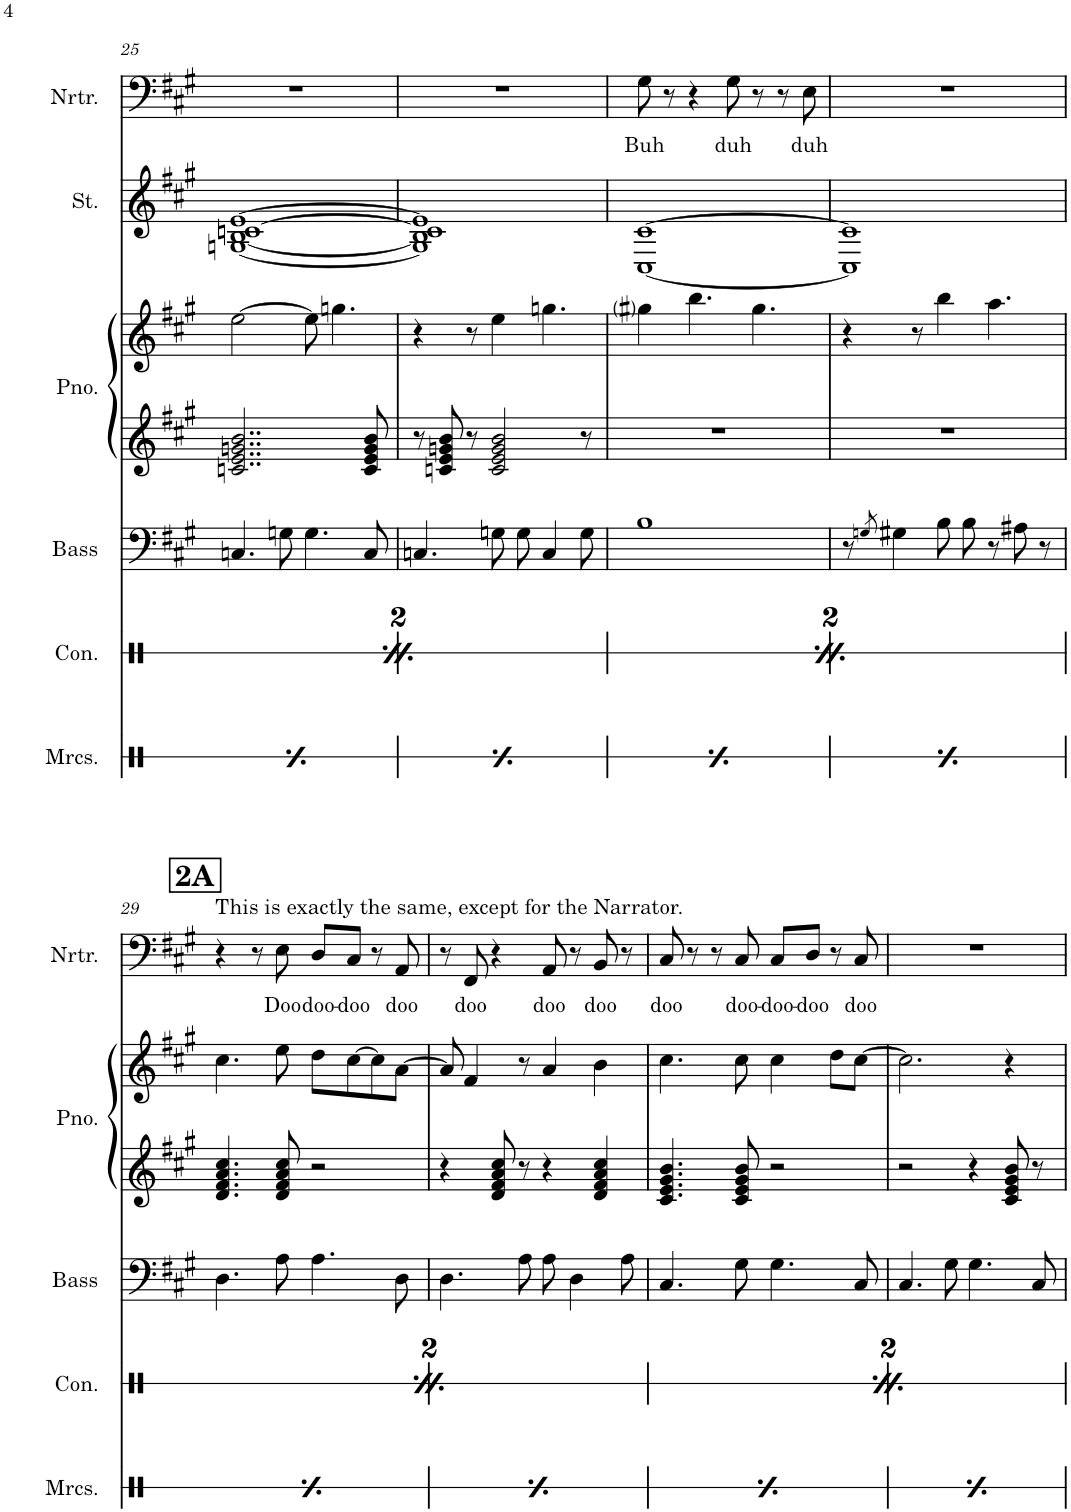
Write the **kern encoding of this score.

**kern	**dynam	**kern	**dynam	**kern	**kern	**kern	**kern	**kern	**text
*part6	*part6	*part5	*part5	*part4	*part3	*part3	*part2	*part1	*part1
*staff7	*staff7	*staff6	*staff6	*staff5	*staff4	*staff3	*staff2	*staff1	*staff1
*I"Those Maracas	*	*I"Congas	*	*I"Acoustic Bass	*I"Piano	*	*I"Strings	*I"Narrator	*
*I'Mrcs.	*	*I'Con.	*	*I'Bass	*I'Pno.	*	*I'St.	*I'Nrtr.	*
!!LO:PB:g=z
*clefX	*	*clefX	*	*clefF4	*clefG2	*clefG2	*clefG2	*clefF4	*
*	*	*	*	*Trd7c12	*	*	*	*	*
*k[]	*	*k[]	*	*k[f#c#g#]	*k[f#c#g#]	*k[f#c#g#]	*k[f#c#g#]	*k[f#c#g#]	*
*M4/4	*	*M4/4	*	*M4/4	*M4/4	*M4/4	*M4/4	*M4/4	*
=25	=25	=25	=25	=25	=25	=25	=25	=25	=25
!	!	!LO:TX:a:t=Drums/maracas repeat for entire song, and would be hidden if MS4 wasn't MS4.	!	!	!	!	!	!	!
!	!LO:DY:b	!	!LO:DY:b	!	!	!	!	!	!
8Re^\L	mp	4Re/	mp	4.Cn/	2..cn/ 2..e/ 2..gn/ 2..b/	[2ee\	[1Gn [1B [1cn [1e	1r	.
8Re\	.	.	.	.	.	.	.	.	.
8Re^\	.	4Rd/	.	.	.	.	.	.	.
8Re\J	.	.	.	8Gn\	.	.	.	.	.
8Re^\L	.	8Rf/L	.	4.G\	.	8ee\]	.	.	.
8Re\	.	8Rd/J	.	.	.	4.ggn\	.	.	.
8Re^\	.	8r	.	.	.	.	.	.	.
8Re\J	.	8Re/	.	8C/	8c/ 8e/ 8g/ 8b/	.	.	.	.
=26	=26	=26	=26	=26	=26	=26	=26	=26	=26
!	!LO:DY:b	!	!	!	!	!	!	!	!
8Re^\L	mp	8Rf/L	.	4.Cn/	8r	4r	1G] 1B] 1c] 1e]	1r	.
8Re\	.	8Rd/J	.	.	8cn/ 8e/ 8gn/ 8b/	.	.	.	.
8Re^\	.	8r	.	.	8r	8r	.	.	.
8Re\J	.	8Re/	.	8Gn\	2c/ 2e/ 2g/ 2b/	4ee\	.	.	.
8Re^\L	.	8r	.	8G\	.	.	.	.	.
8Re\	.	8Re/L	.	4C/	.	4.ggn\	.	.	.
8Re^\	.	8Rf/J	.	.	.	.	.	.	.
8Re\J	.	8r	.	8G\	8r	.	.	.	.
=27	=27	=27	=27	=27	=27	=27	=27	=27	=27
!	!	!LO:TX:a:t=Drums/maracas repeat for entire song, and would be hidden if MS4 wasn't MS4.	!	!	!	!	!	!	!
!	!LO:DY:b	!	!LO:DY:b	!	!	!	!	!	!LO:LY:b
8Re^\L	mp	4Re/	mp	1B	1r	4gg#i\	[1C# [1c#	8G#\	Buh
8Re\	.	.	.	.	.	.	.	8r	.
8Re^\	.	4Rd/	.	.	.	4.bb\	.	4r	.
8Re\J	.	.	.	.	.	.	.	.	.
!	!	!	!	!	!	!	!	!	!LO:LY:b
8Re^\L	.	8Rf/L	.	.	.	.	.	8G#\	duh
8Re\	.	8Rd/J	.	.	.	4.gg#\	.	8r	.
8Re^\	.	8r	.	.	.	.	.	8r	.
!	!	!	!	!	!	!	!	!	!LO:LY:b
8Re\J	.	8Re/	.	.	.	.	.	8E\	duh
=28	=28	=28	=28	=28	=28	=28	=28	=28	=28
!	!LO:DY:b	!	!	!	!	!	!	!	!
8Re^\L	mp	8Rf/L	.	8r	1r	4r	1C#] 1c#]	1r	.
.	.	.	.	8qGn/	.	.	.	.	.
8Re\	.	8Rd/J	.	4G#X\	.	.	.	.	.
8Re^\	.	8r	.	.	.	8r	.	.	.
8Re\J	.	8Re/	.	8B\	.	4bb\	.	.	.
8Re^\L	.	8r	.	8B\	.	.	.	.	.
8Re\	.	8Re/L	.	8r	.	4.aa\	.	.	.
8Re^\	.	8Rf/J	.	8A#X\	.	.	.	.	.
8Re\J	.	8r	.	8r	.	.	.	.	.
!!LO:LB:g=z
!!LO:REH:place=s1:a:B:cj:fs=14:t=2A
=29	=29	=29	=29	=29	=29	=29	=29	=29	=29
!	!	!	!	!	!	!	!	!LO:TX:a:t=This is exactly the same, except for the Narrator.	!
!	!	!LO:TX:a:t=Drums/maracas repeat for entire song, and would be hidden if MS4 wasn't MS4.	!	!	!	!	!	!	!
!	!LO:DY:b	!	!LO:DY:b	!	!	!	!	!	!
8Re^\L	mp	4Re/	mp	4.D\	4.d/ 4.f#/ 4.a/ 4.cc#/	4.cc#\	1r	4r	.
8Re\	.	.	.	.	.	.	.	.	.
8Re^\	.	4Rd/	.	.	.	.	.	8r	.
!	!	!	!	!	!	!	!	!	!LO:LY:b
8Re\J	.	.	.	8A\	8d/ 8f#/ 8a/ 8cc#/	8ee\	.	8E\	Doo
!	!	!	!	!	!	!	!	!	!LO:LY:b
8Re^\L	.	8Rf/L	.	4.A\	2r	8dd\L	.	8D/L	doo-
!	!	!	!	!	!	!	!	!	!LO:LY:b
8Re\	.	8Rd/J	.	.	.	[8cc#\	.	8C#/J	-doo
8Re^\	.	8r	.	.	.	8cc#\]	.	8r	.
!	!	!	!	!	!	!	!	!	!LO:LY:b
8Re\J	.	8Re/	.	8D\	.	[8a\J	.	8AA/	doo
=30	=30	=30	=30	=30	=30	=30	=30	=30	=30
!	!LO:DY:b	!	!	!	!	!	!	!	!
8Re^\L	mp	8Rf/L	.	4.D\	4r	8a/]	1r	8r	.
!	!	!	!	!	!	!	!	!	!LO:LY:b
8Re\	.	8Rd/J	.	.	.	4f#/	.	8FF#/	doo
8Re^\	.	8r	.	.	8d/ 8f#/ 8a/ 8cc#/	.	.	4r	.
8Re\J	.	8Re/	.	8A\	8r	8r	.	.	.
!	!	!	!	!	!	!	!	!	!LO:LY:b
8Re^\L	.	8r	.	8A\	4r	4a/	.	8AA/	doo
8Re\	.	8Re/L	.	4D\	.	.	.	8r	.
!	!	!	!	!	!	!	!	!	!LO:LY:b
8Re^\	.	8Rf/J	.	.	4d/ 4f#/ 4a/ 4cc#/	4b\	.	8BB/	doo
8Re\J	.	8r	.	8A\	.	.	.	8r	.
=31	=31	=31	=31	=31	=31	=31	=31	=31	=31
!	!	!LO:TX:a:t=Drums/maracas repeat for entire song, and would be hidden if MS4 wasn't MS4.	!	!	!	!	!	!	!
!	!LO:DY:b	!	!LO:DY:b	!	!	!	!	!	!LO:LY:b
8Re^\L	mp	4Re/	mp	4.C#/	4.c#/ 4.e/ 4.g#/ 4.b/	4.cc#\	1r	8C#/	doo
8Re\	.	.	.	.	.	.	.	8r	.
8Re^\	.	4Rd/	.	.	.	.	.	8r	.
!	!	!	!	!	!	!	!	!	!LO:LY:b
8Re\J	.	.	.	8G#\	8c#/ 8e/ 8g#/ 8b/	8cc#\	.	8C#/	doo-
!	!	!	!	!	!	!	!	!	!LO:LY:b
8Re^\L	.	8Rf/L	.	4.G#\	2r	4cc#\	.	8C#/L	-doo-
!	!	!	!	!	!	!	!	!	!LO:LY:b
8Re\	.	8Rd/J	.	.	.	.	.	8D/J	-doo
8Re^\	.	8r	.	.	.	8dd\L	.	8r	.
!	!	!	!	!	!	!	!	!	!LO:LY:b
8Re\J	.	8Re/	.	8C#/	.	[8cc#\J	.	8C#/	doo
=32	=32	=32	=32	=32	=32	=32	=32	=32	=32
!	!LO:DY:b	!	!	!	!	!	!	!	!
8Re^\L	mp	8Rf/L	.	4.C#/	2r	2.cc#\]	1r	1r	.
8Re\	.	8Rd/J	.	.	.	.	.	.	.
8Re^\	.	8r	.	.	.	.	.	.	.
8Re\J	.	8Re/	.	8G#\	.	.	.	.	.
8Re^\L	.	8r	.	4.G#\	4r	.	.	.	.
8Re\	.	8Re/L	.	.	.	.	.	.	.
8Re^\	.	8Rf/J	.	.	8c#/ 8e/ 8g#/ 8b/	4r	.	.	.
8Re\J	.	8r	.	8C#/	8r	.	.	.	.
=	=	=	=	=	=	=	=	=	=
*-	*-	*-	*-	*-	*-	*-	*-	*-	*-
